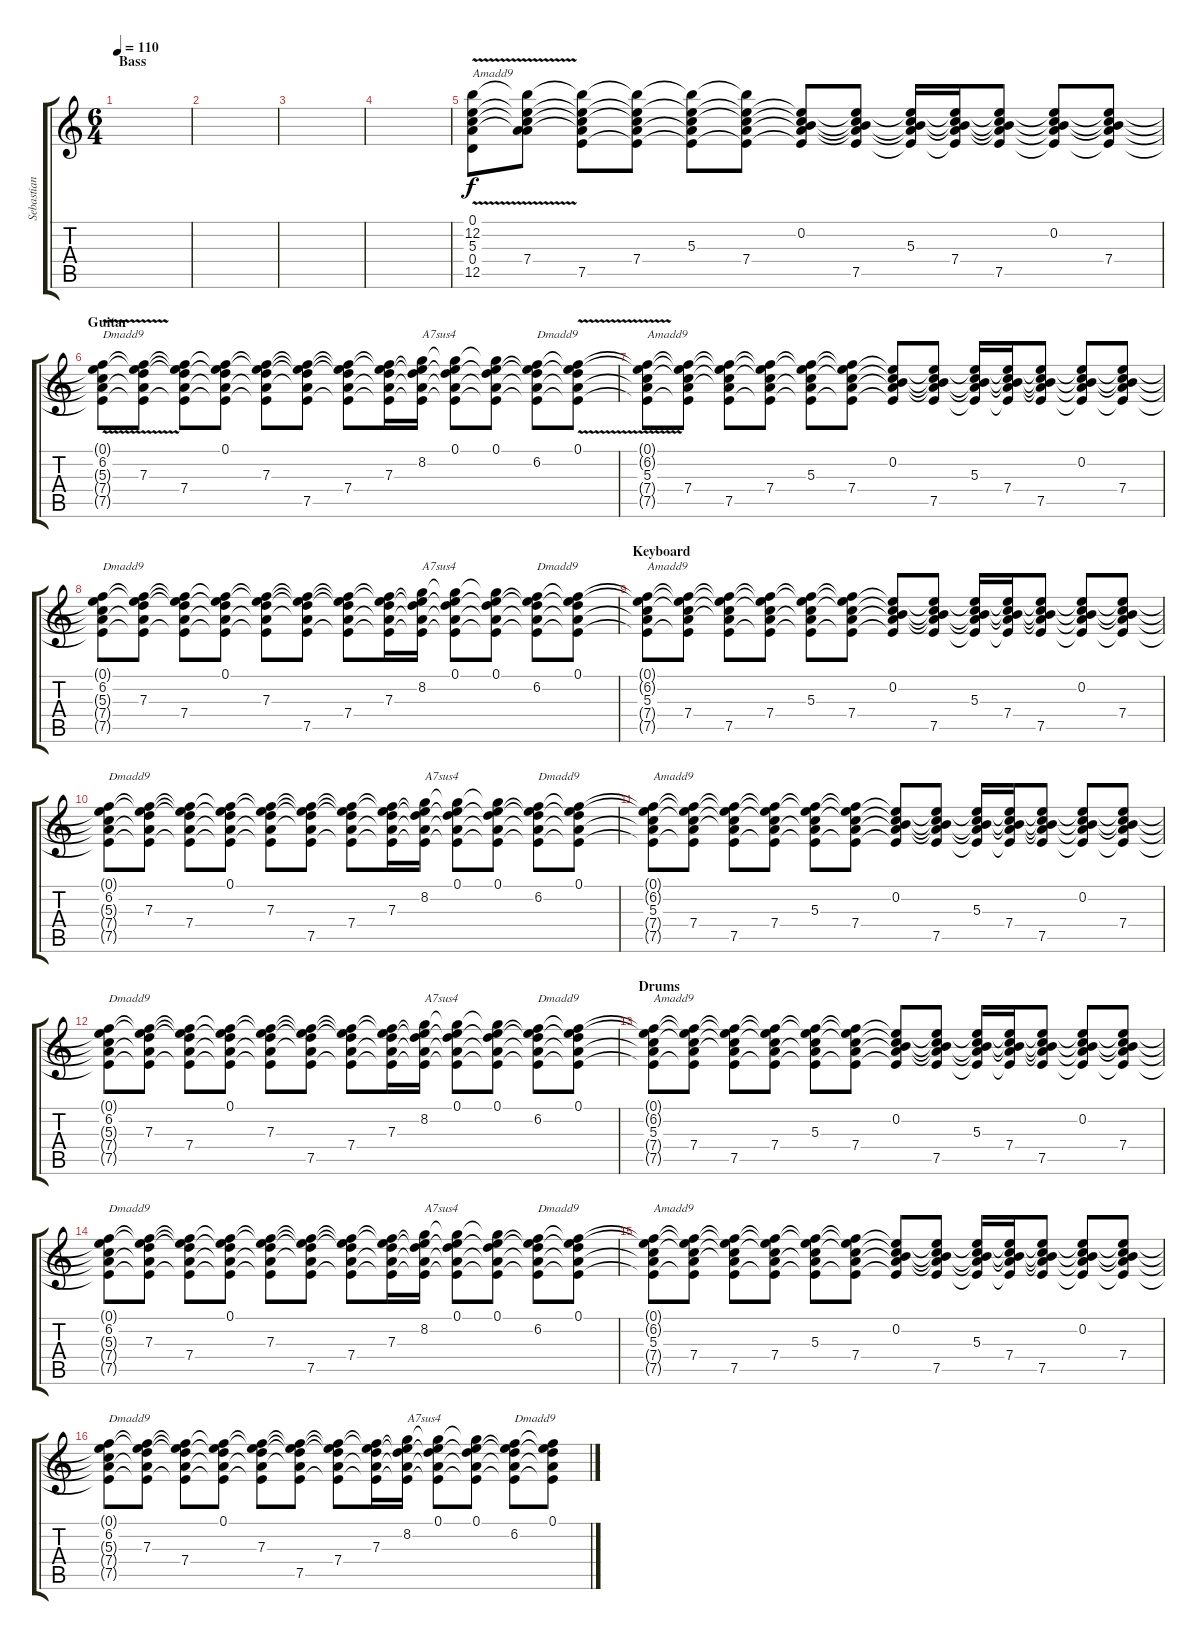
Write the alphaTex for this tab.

\track ("Sebastian" "Sebastian") {instrument electricguitarmuted}
\staff {score tabs}
\tuning (E4 B3 G3 D3 A2 E2) {hide}
\ts (6 4)
\section ("" "Bass")
\tempo 110
\clef g2
\ks c
|
|
|
|
(0.1 12.2 5.3{v} 0.4 12.5).8{txt "Amadd9"} (0.1{t} 12.2{t} 5.3{t} 7.4 12.5{t}).8 (0.1{t} 12.2{t} 5.3{t} 7.4{t} 7.5).8 (0.1{t} 12.2{t} 5.3{t} 7.4 7.5{t}).8 (0.1{t} 12.2{t} 5.3 7.4{t} 7.5{t}).8 (0.1{t} 12.2{t} 5.3{t} 7.4 7.5{t}).8 (0.1{t} 0.2 5.3{t} 7.4{t} 7.5{t}).8 (0.1{t} 0.2{t} 5.3{t} 7.4{t} 7.5).8 (0.1{t} 0.2{t} 5.3 7.4{t} 7.5{t}).16 (0.1{t} 0.2{t} 5.3{t} 7.4 7.5{t}).16 (0.1{t} 0.2{t} 5.3{t} 7.4{t} 7.5).8 (0.1{t} 0.2 5.3{t} 7.4{t} 7.5{t}).8 (0.1{t} 0.2{t} 5.3{t} 7.4 7.5{t}).8 |
\section ("" "Guitar")
(0.1{t} 6.2{v} 5.3{t} 7.4{t} 7.5{t}).8{txt "Dmadd9"} (0.1{t} 6.2{t} 7.3 7.4{t} 7.5{t}).8 (0.1{t} 6.2{t} 7.3{t} 7.4 7.5{t}).8 (0.1 6.2{t} 7.3{t} 7.4{t} 7.5{t}).8 (0.1{t} 6.2{t} 7.3 7.4{t} 7.5{t}).8 (0.1{t} 6.2{t} 7.3{t} 7.4{t} 7.5).8 (0.1{t} 6.2{t} 7.3{t} 7.4 7.5{t}).8 (0.1{t} 6.2{t} 7.3 7.4{t} 7.5{t}).16 (0.1{t} 8.2 7.3{t} 7.4{t} 7.5{t}).16{txt "A7sus4"} (0.1 8.2{t} 7.3{t} 7.4{t} 7.5{t}).8 (0.1 8.2{t} 7.3{t} 7.4{t} 7.5{t}).8 (0.1{t} 6.2 7.3{t} 7.4{t} 7.5{t}).8{txt "Dmadd9"} (0.1{v} 6.2{t} 7.3{t} 7.4{t} 7.5{t}).8 |
(0.1{t} 6.2{t} 5.3 7.4{t} 7.5{t}).8{txt "Amadd9"} (0.1{t} 6.2{t} 5.3{t} 7.4 7.5{t}).8 (0.1{t} 6.2{t} 5.3{t} 7.4{t} 7.5).8 (0.1{t} 6.2{t} 5.3{t} 7.4 7.5{t}).8 (0.1{t} 6.2{t} 5.3 7.4{t} 7.5{t}).8 (0.1{t} 6.2{t} 5.3{t} 7.4 7.5{t}).8 (0.1{t} 0.2 5.3{t} 7.4{t} 7.5{t}).8 (0.1{t} 0.2{t} 5.3{t} 7.4{t} 7.5).8 (0.1{t} 0.2{t} 5.3 7.4{t} 7.5{t}).16 (0.1{t} 0.2{t} 5.3{t} 7.4 7.5{t}).16 (0.1{t} 0.2{t} 5.3{t} 7.4{t} 7.5).8 (0.1{t} 0.2 5.3{t} 7.4{t} 7.5{t}).8 (0.1{t} 0.2{t} 5.3{t} 7.4 7.5{t}).8 |
(0.1{t} 6.2 5.3{t} 7.4{t} 7.5{t}).8{txt "Dmadd9"} (0.1{t} 6.2{t} 7.3 7.4{t} 7.5{t}).8 (0.1{t} 6.2{t} 7.3{t} 7.4 7.5{t}).8 (0.1 6.2{t} 7.3{t} 7.4{t} 7.5{t}).8 (0.1{t} 6.2{t} 7.3 7.4{t} 7.5{t}).8 (0.1{t} 6.2{t} 7.3{t} 7.4{t} 7.5).8 (0.1{t} 6.2{t} 7.3{t} 7.4 7.5{t}).8 (0.1{t} 6.2{t} 7.3 7.4{t} 7.5{t}).16 (0.1{t} 8.2 7.3{t} 7.4{t} 7.5{t}).16{txt "A7sus4"} (0.1 8.2{t} 7.3{t} 7.4{t} 7.5{t}).8 (0.1 8.2{t} 7.3{t} 7.4{t} 7.5{t}).8 (0.1{t} 6.2 7.3{t} 7.4{t} 7.5{t}).8{txt "Dmadd9"} (0.1 6.2{t} 7.3{t} 7.4{t} 7.5{t}).8 |
\section ("" "Keyboard")
(0.1{t} 6.2{t} 5.3 7.4{t} 7.5{t}).8{txt "Amadd9"} (0.1{t} 6.2{t} 5.3{t} 7.4 7.5{t}).8 (0.1{t} 6.2{t} 5.3{t} 7.4{t} 7.5).8 (0.1{t} 6.2{t} 5.3{t} 7.4 7.5{t}).8 (0.1{t} 6.2{t} 5.3 7.4{t} 7.5{t}).8 (0.1{t} 6.2{t} 5.3{t} 7.4 7.5{t}).8 (0.1{t} 0.2 5.3{t} 7.4{t} 7.5{t}).8 (0.1{t} 0.2{t} 5.3{t} 7.4{t} 7.5).8 (0.1{t} 0.2{t} 5.3 7.4{t} 7.5{t}).16 (0.1{t} 0.2{t} 5.3{t} 7.4 7.5{t}).16 (0.1{t} 0.2{t} 5.3{t} 7.4{t} 7.5).8 (0.1{t} 0.2 5.3{t} 7.4{t} 7.5{t}).8 (0.1{t} 0.2{t} 5.3{t} 7.4 7.5{t}).8 |
(0.1{t} 6.2 5.3{t} 7.4{t} 7.5{t}).8{txt "Dmadd9"} (0.1{t} 6.2{t} 7.3 7.4{t} 7.5{t}).8 (0.1{t} 6.2{t} 7.3{t} 7.4 7.5{t}).8 (0.1 6.2{t} 7.3{t} 7.4{t} 7.5{t}).8 (0.1{t} 6.2{t} 7.3 7.4{t} 7.5{t}).8 (0.1{t} 6.2{t} 7.3{t} 7.4{t} 7.5).8 (0.1{t} 6.2{t} 7.3{t} 7.4 7.5{t}).8 (0.1{t} 6.2{t} 7.3 7.4{t} 7.5{t}).16 (0.1{t} 8.2 7.3{t} 7.4{t} 7.5{t}).16{txt "A7sus4"} (0.1 8.2{t} 7.3{t} 7.4{t} 7.5{t}).8 (0.1 8.2{t} 7.3{t} 7.4{t} 7.5{t}).8 (0.1{t} 6.2 7.3{t} 7.4{t} 7.5{t}).8{txt "Dmadd9"} (0.1 6.2{t} 7.3{t} 7.4{t} 7.5{t}).8 |
(0.1{t} 6.2{t} 5.3 7.4{t} 7.5{t}).8{txt "Amadd9"} (0.1{t} 6.2{t} 5.3{t} 7.4 7.5{t}).8 (0.1{t} 6.2{t} 5.3{t} 7.4{t} 7.5).8 (0.1{t} 6.2{t} 5.3{t} 7.4 7.5{t}).8 (0.1{t} 6.2{t} 5.3 7.4{t} 7.5{t}).8 (0.1{t} 6.2{t} 5.3{t} 7.4 7.5{t}).8 (0.1{t} 0.2 5.3{t} 7.4{t} 7.5{t}).8 (0.1{t} 0.2{t} 5.3{t} 7.4{t} 7.5).8 (0.1{t} 0.2{t} 5.3 7.4{t} 7.5{t}).16 (0.1{t} 0.2{t} 5.3{t} 7.4 7.5{t}).16 (0.1{t} 0.2{t} 5.3{t} 7.4{t} 7.5).8 (0.1{t} 0.2 5.3{t} 7.4{t} 7.5{t}).8 (0.1{t} 0.2{t} 5.3{t} 7.4 7.5{t}).8 |
(0.1{t} 6.2 5.3{t} 7.4{t} 7.5{t}).8{txt "Dmadd9"} (0.1{t} 6.2{t} 7.3 7.4{t} 7.5{t}).8 (0.1{t} 6.2{t} 7.3{t} 7.4 7.5{t}).8 (0.1 6.2{t} 7.3{t} 7.4{t} 7.5{t}).8 (0.1{t} 6.2{t} 7.3 7.4{t} 7.5{t}).8 (0.1{t} 6.2{t} 7.3{t} 7.4{t} 7.5).8 (0.1{t} 6.2{t} 7.3{t} 7.4 7.5{t}).8 (0.1{t} 6.2{t} 7.3 7.4{t} 7.5{t}).16 (0.1{t} 8.2 7.3{t} 7.4{t} 7.5{t}).16{txt "A7sus4"} (0.1 8.2{t} 7.3{t} 7.4{t} 7.5{t}).8 (0.1 8.2{t} 7.3{t} 7.4{t} 7.5{t}).8 (0.1{t} 6.2 7.3{t} 7.4{t} 7.5{t}).8{txt "Dmadd9"} (0.1 6.2{t} 7.3{t} 7.4{t} 7.5{t}).8 |
\section ("" "Drums")
(0.1{t} 6.2{t} 5.3 7.4{t} 7.5{t}).8{txt "Amadd9"} (0.1{t} 6.2{t} 5.3{t} 7.4 7.5{t}).8 (0.1{t} 6.2{t} 5.3{t} 7.4{t} 7.5).8 (0.1{t} 6.2{t} 5.3{t} 7.4 7.5{t}).8 (0.1{t} 6.2{t} 5.3 7.4{t} 7.5{t}).8 (0.1{t} 6.2{t} 5.3{t} 7.4 7.5{t}).8 (0.1{t} 0.2 5.3{t} 7.4{t} 7.5{t}).8 (0.1{t} 0.2{t} 5.3{t} 7.4{t} 7.5).8 (0.1{t} 0.2{t} 5.3 7.4{t} 7.5{t}).16 (0.1{t} 0.2{t} 5.3{t} 7.4 7.5{t}).16 (0.1{t} 0.2{t} 5.3{t} 7.4{t} 7.5).8 (0.1{t} 0.2 5.3{t} 7.4{t} 7.5{t}).8 (0.1{t} 0.2{t} 5.3{t} 7.4 7.5{t}).8 |
(0.1{t} 6.2 5.3{t} 7.4{t} 7.5{t}).8{txt "Dmadd9"} (0.1{t} 6.2{t} 7.3 7.4{t} 7.5{t}).8 (0.1{t} 6.2{t} 7.3{t} 7.4 7.5{t}).8 (0.1 6.2{t} 7.3{t} 7.4{t} 7.5{t}).8 (0.1{t} 6.2{t} 7.3 7.4{t} 7.5{t}).8 (0.1{t} 6.2{t} 7.3{t} 7.4{t} 7.5).8 (0.1{t} 6.2{t} 7.3{t} 7.4 7.5{t}).8 (0.1{t} 6.2{t} 7.3 7.4{t} 7.5{t}).16 (0.1{t} 8.2 7.3{t} 7.4{t} 7.5{t}).16{txt "A7sus4"} (0.1 8.2{t} 7.3{t} 7.4{t} 7.5{t}).8 (0.1 8.2{t} 7.3{t} 7.4{t} 7.5{t}).8 (0.1{t} 6.2 7.3{t} 7.4{t} 7.5{t}).8{txt "Dmadd9"} (0.1 6.2{t} 7.3{t} 7.4{t} 7.5{t}).8 |
(0.1{t} 6.2{t} 5.3 7.4{t} 7.5{t}).8{txt "Amadd9"} (0.1{t} 6.2{t} 5.3{t} 7.4 7.5{t}).8 (0.1{t} 6.2{t} 5.3{t} 7.4{t} 7.5).8 (0.1{t} 6.2{t} 5.3{t} 7.4 7.5{t}).8 (0.1{t} 6.2{t} 5.3 7.4{t} 7.5{t}).8 (0.1{t} 6.2{t} 5.3{t} 7.4 7.5{t}).8 (0.1{t} 0.2 5.3{t} 7.4{t} 7.5{t}).8 (0.1{t} 0.2{t} 5.3{t} 7.4{t} 7.5).8 (0.1{t} 0.2{t} 5.3 7.4{t} 7.5{t}).16 (0.1{t} 0.2{t} 5.3{t} 7.4 7.5{t}).16 (0.1{t} 0.2{t} 5.3{t} 7.4{t} 7.5).8 (0.1{t} 0.2 5.3{t} 7.4{t} 7.5{t}).8 (0.1{t} 0.2{t} 5.3{t} 7.4 7.5{t}).8 |
(0.1{t} 6.2 5.3{t} 7.4{t} 7.5{t}).8{txt "Dmadd9"} (0.1{t} 6.2{t} 7.3 7.4{t} 7.5{t}).8 (0.1{t} 6.2{t} 7.3{t} 7.4 7.5{t}).8 (0.1 6.2{t} 7.3{t} 7.4{t} 7.5{t}).8 (0.1{t} 6.2{t} 7.3 7.4{t} 7.5{t}).8 (0.1{t} 6.2{t} 7.3{t} 7.4{t} 7.5).8 (0.1{t} 6.2{t} 7.3{t} 7.4 7.5{t}).8 (0.1{t} 6.2{t} 7.3 7.4{t} 7.5{t}).16 (0.1{t} 8.2 7.3{t} 7.4{t} 7.5{t}).16{txt "A7sus4"} (0.1 8.2{t} 7.3{t} 7.4{t} 7.5{t}).8 (0.1 8.2{t} 7.3{t} 7.4{t} 7.5{t}).8 (0.1{t} 6.2 7.3{t} 7.4{t} 7.5{t}).8{txt "Dmadd9"} (0.1 6.2{t} 7.3{t} 7.4{t} 7.5{t}).8
